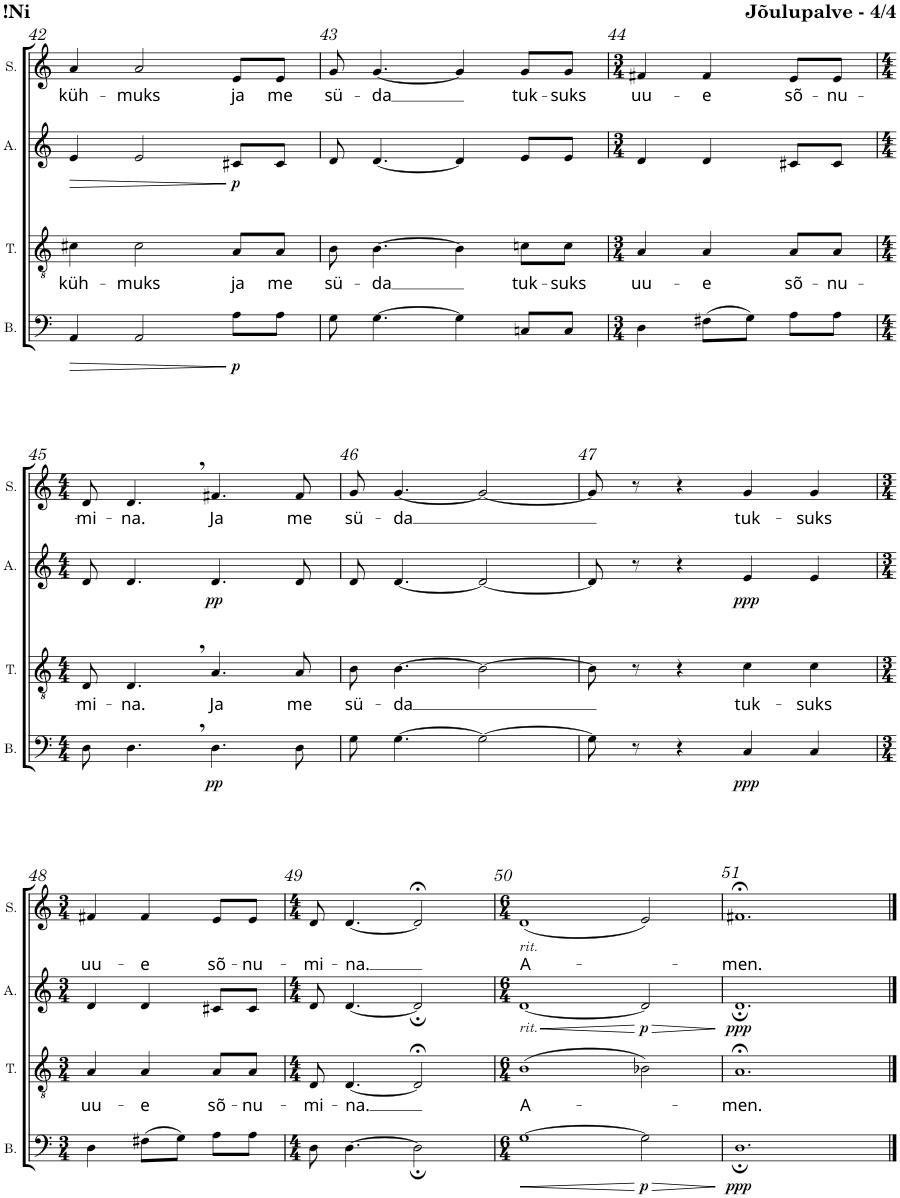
**kern	**dynam	**kern	**text	**kern	**dynam	**kern	**text
*part4	*part4	*part3	*part3	*part2	*part2	*part1	*part1
*staff4	*staff4	*staff3	*staff3	*staff2	*staff2	*staff1	*staff1
*I"B.	*	*I"T.	*	*I"A.	*	*I"S.	*
*I'B.	*	*I'T.	*	*I'A.	*	*I'S.	*
!!LO:PB:g=z
*clefF4	*	*clefGv2	*	*clefG2	*	*clefG2	*
*	*	*	*	*Trd1c2	*	*	*
*k[]	*	*k[]	*	*k[]	*	*k[]	*
*M4/4	*	*M4/4	*	*M4/4	*	*M4/4	*
=42	=42	=42	=42	=42	=42	=42	=42
!	!LO:HP:b	!	!LO:LY:b	!	!LO:HP:b	!	!LO:LY:b
4AA/	>	4c#X\	küh-	4e/	>	4a/	küh-
!	!	!	!LO:LY:b	!	!	!	!LO:LY:b
2AA/	.	2c#\	-muks	2e/	.	2a/	-muks
!	!LO:DY:n=1:b	!	!LO:LY:b	!	!LO:DY:n=1:b	!	!LO:LY:b
8A\L	] p	8A/L	ja	8c#X/L	] p	8e/L	ja
!	!	!	!LO:LY:b	!	!	!	!LO:LY:b
8A\J	.	8A/J	me	8c#/J	.	8e/J	me
=43	=43	=43	=43	=43	=43	=43	=43
!	!	!	!LO:LY:b	!	!	!	!LO:LY:b
8G\	.	8B\	sü-	8d/	.	8g/	sü-
!	!	!	!LO:LY:b	!	!	!	!LO:LY:b
[4.G\	.	[4.B\	-da	[4.d/	.	[4.g/	-da
4G\]	.	4B\]	.	4d/]	.	4g/]	.
!	!	!	!LO:LY:b	!	!	!	!LO:LY:b
8Cn/L	.	8cn\L	tuk-	8e/L	.	8g/L	tuk-
!	!	!	!LO:LY:b	!	!	!	!LO:LY:b
8C/J	.	8c\J	-suks	8e/J	.	8g/J	-suks
=44	=44	=44	=44	=44	=44	=44	=44
*M3/4	*	*M3/4	*	*M3/4	*	*M3/4	*
!	!	!	!LO:LY:b	!	!	!	!LO:LY:b
4D\	.	4A/	uu-	4d/	.	4f#X/	uu-
!	!	!	!LO:LY:b	!	!	!	!LO:LY:b
(8F#X\L	.	4A/	-e	4d/	.	4f#/	-e
8G\J)	.	.	.	.	.	.	.
!	!	!	!LO:LY:b	!	!	!	!LO:LY:b
8A\L	.	8A/L	sõ-	8c#X/L	.	8e/L	sõ-
!	!	!	!LO:LY:b	!	!	!	!LO:LY:b
8A\J	.	8A/J	-nu-	8c#/J	.	8e/J	-nu-
!!LO:LB:g=z
=45	=45	=45	=45	=45	=45	=45	=45
*M4/4	*	*M4/4	*	*M4/4	*	*M4/4	*
!	!	!	!LO:LY:b	!	!	!	!LO:LY:b
8D\	.	8D/	-mi-	8d/	.	8d/	-mi-
!	!	!	!LO:LY:b	!	!	!	!LO:LY:b
4.D,\	.	4.D,/	-na.	4.d/	.	4.d,/	-na.
!	!LO:DY:b	!	!LO:LY:b	!	!LO:DY:b	!	!LO:LY:b
4.D\	pp	4.A/	Ja	4.d/	pp	4.f#X/	Ja
!	!	!	!LO:LY:b	!	!	!	!LO:LY:b
8D\	.	8A/	me	8d/	.	8f#/	me
=46	=46	=46	=46	=46	=46	=46	=46
!	!	!	!LO:LY:b	!	!	!	!LO:LY:b
8G\	.	8B\	sü-	8d/	.	8g/	sü-
!	!	!	!LO:LY:b	!	!	!	!LO:LY:b
[4.G\	.	[4.B\	-da	[4.d/	.	[4.g/	-da
2G\_	.	2B\_	.	2d/_	.	2g/_	.
=47	=47	=47	=47	=47	=47	=47	=47
8G\]	.	8B\]	.	8d/]	.	8g/]	.
8r	.	8r	.	8r	.	8r	.
4r	.	4r	.	4r	.	4r	.
!	!LO:DY:b	!	!LO:LY:b	!	!LO:DY:b	!	!LO:LY:b
4C/	ppp	4c\	tuk-	4e/	ppp	4g/	tuk-
!	!	!	!LO:LY:b	!	!	!	!LO:LY:b
4C/	.	4c\	-suks	4e/	.	4g/	-suks
!!LO:LB:g=z
=48	=48	=48	=48	=48	=48	=48	=48
*M3/4	*	*M3/4	*	*M3/4	*	*M3/4	*
!	!	!	!LO:LY:b	!	!	!	!LO:LY:b
4D\	.	4A/	uu-	4d/	.	4f#X/	uu-
!	!	!	!LO:LY:b	!	!	!	!LO:LY:b
(8F#X\L	.	4A/	-e	4d/	.	4f#/	-e
8G\J)	.	.	.	.	.	.	.
!	!	!	!LO:LY:b	!	!	!	!LO:LY:b
8A\L	.	8A/L	sõ-	8c#X/L	.	8e/L	sõ-
!	!	!	!LO:LY:b	!	!	!	!LO:LY:b
8A\J	.	8A/J	-nu-	8c#/J	.	8e/J	-nu-
=49	=49	=49	=49	=49	=49	=49	=49
*M4/4	*	*M4/4	*	*M4/4	*	*M4/4	*
!	!	!	!LO:LY:b	!	!	!	!LO:LY:b
8D\	.	8D/	-mi-	8d/	.	8d/	-mi-
!	!	!	!LO:LY:b	!	!	!	!LO:LY:b
[4.D\	.	[4.D/	-na.	[4.d/	.	[4.d/	-na.
2D;\]	.	2D;</]	.	2d;/]	.	2d;</]	.
=50	=50	=50	=50	=50	=50	=50	=50
*M6/4	*	*M6/4	*	*M6/4	*	*M6/4	*
!	!	!	!	!	!	!LO:TX:b:i:t=rit.	!
!	!	!	!	!LO:TX:b:i:t=rit.	!	!	!
!	!LO:HP:b	!	!LO:LY:b	!	!LO:HP:b	!	!LO:LY:b
[1G	<	(1B	A-	[1d	<	(1d	A-
!	!LO:HP:n=1:b	!	!	!	!LO:HP:n=1:b	!	!
!	!LO:DY:n=1:b	!	!	!	!LO:DY:n=1:b	!	!
2G\]	[ > p	2B-X\)	.	2d/]	[ > p	2e/)	.
.	]	.	.	.	]	.	.
=51	=51	=51	=51	=51	=51	=51	=51
!	!LO:DY:b	!	!LO:LY:b	!	!LO:DY:b	!	!LO:LY:b
1.D;	ppp	1.A;<	-men.	1.d;	ppp	1.f#X;<	-men.
==	==	==	==	==	==	==	==
*-	*-	*-	*-	*-	*-	*-	*-
